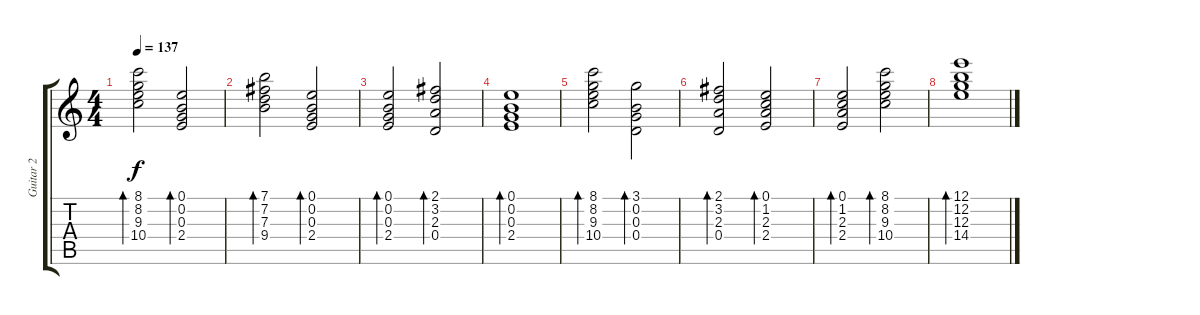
\track ("Guitar 2" "Guitar 2") {instrument acousticguitarsteel}
\staff {score tabs}
\tuning (E4 B3 G3 D3 A2 E2) {hide}
\ts (4 4)
\tempo 137
\clef g2
\ks c
(8.1 8.2 9.3 10.4).2{bd 120 dy f} (0.1 0.2 0.3 2.4).2{bd 120} |
(7.1 7.2 7.3 9.4).2{bd 120} (0.1 0.2 0.3 2.4).2{bd 120} |
(0.1 0.2 0.3 2.4).2{bd 120} (2.1 3.2 2.3 0.4).2{bd 120} |
(0.1 0.2 0.3 2.4).1{bd 120} |
(8.1 8.2 9.3 10.4).2{bd 120} (3.1 0.2 0.3 0.4).2{bd 120} |
(2.1 3.2 2.3 0.4).2{bd 120} (0.1 1.2 2.3 2.4).2{bd 120} |
(0.1 1.2 2.3 2.4).2{bd 120} (8.1 8.2 9.3 10.4).2{bd 120} |
(12.1 12.2 12.3 14.4).1{bd 120}
